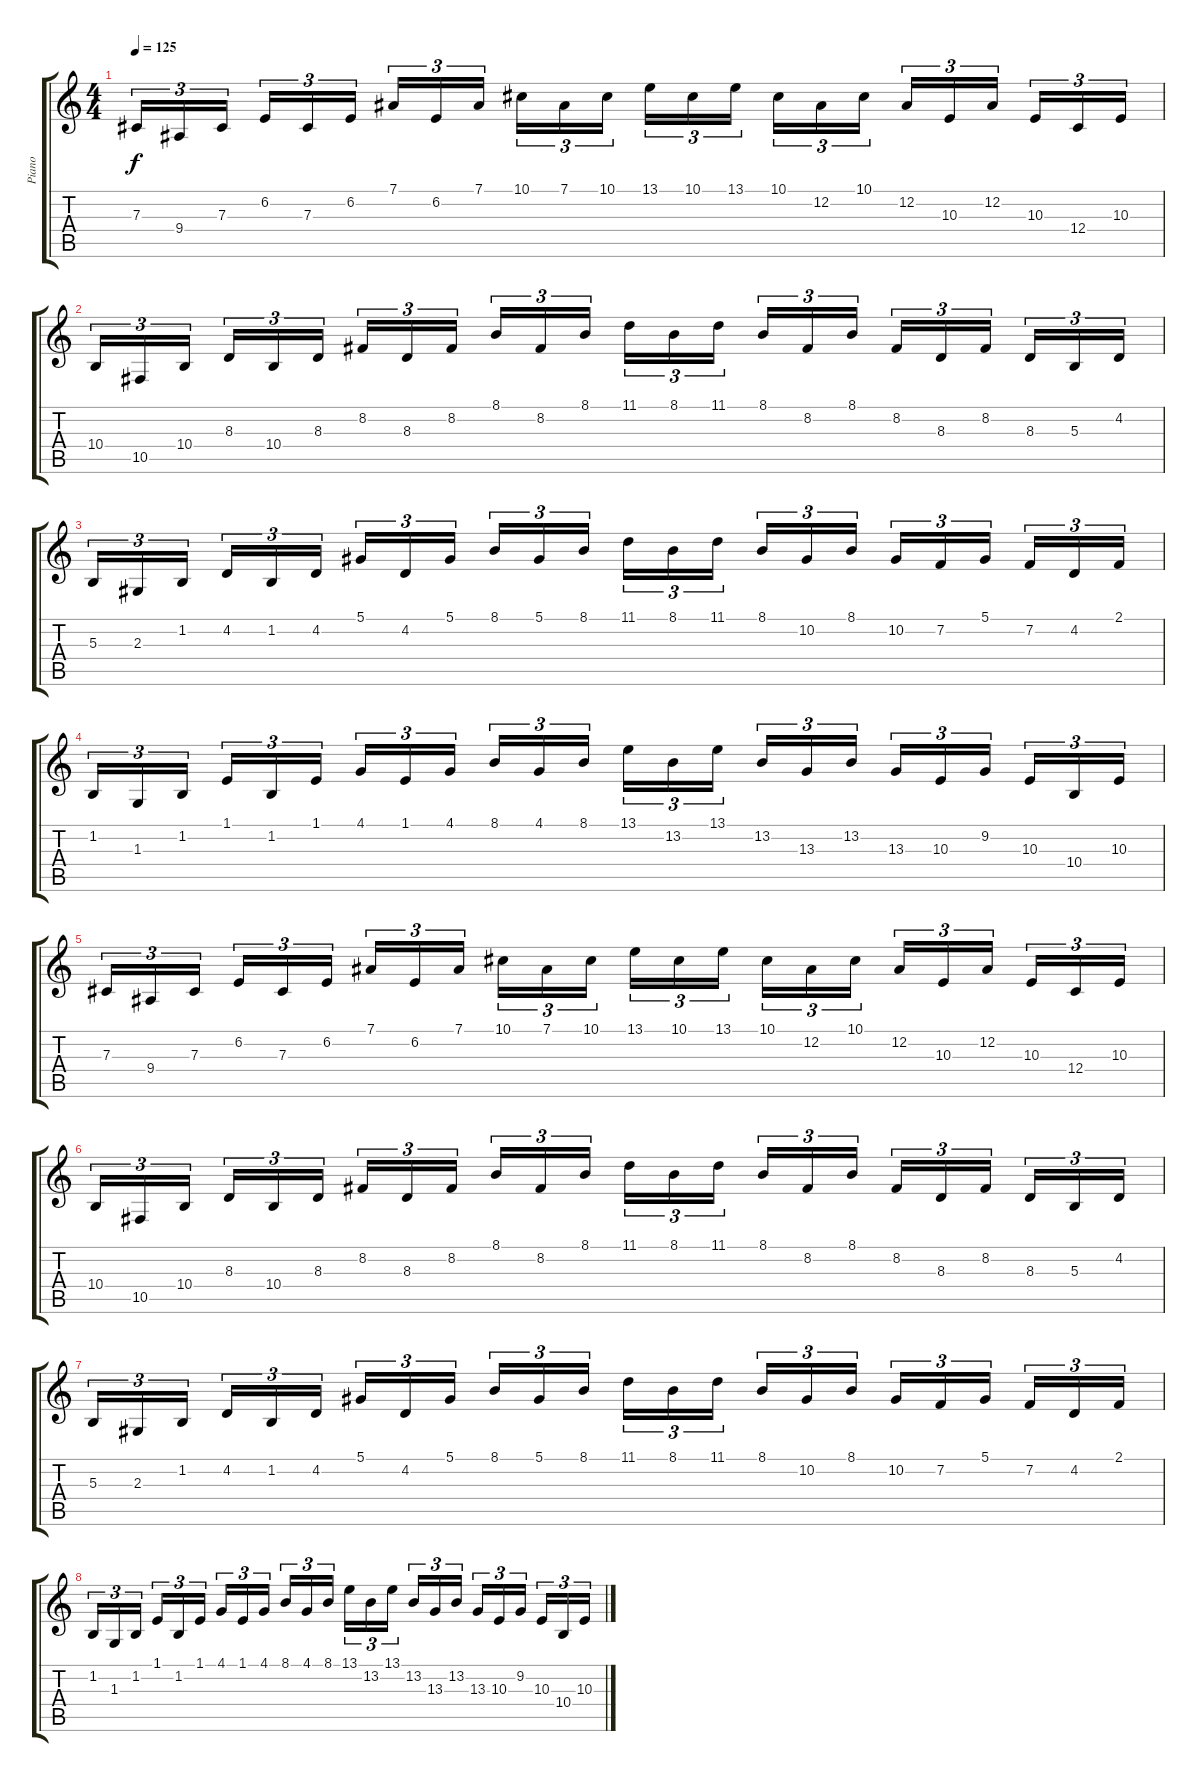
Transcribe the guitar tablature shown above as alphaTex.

\track ("Piano" "Piano") {instrument acousticgrandpiano}
\staff {score tabs}
\tuning (Eb4 Bb3 Gb3 Db3 Ab2 Db2) {hide}
\ts (4 4)
\tempo 125
\clef g2
\ks c
7.3.16{tu (3 2) dy f} 9.4.16{tu (3 2)} 7.3.16{tu (3 2) beam splitsecondary} 6.2.16{tu (3 2)} 7.3.16{tu (3 2)} 6.2.16{tu (3 2)} 7.1.16{tu (3 2)} 6.2.16{tu (3 2)} 7.1.16{tu (3 2) beam splitsecondary} 10.1.16{tu (3 2)} 7.1.16{tu (3 2)} 10.1.16{tu (3 2)} 13.1.16{tu (3 2)} 10.1.16{tu (3 2)} 13.1.16{tu (3 2) beam splitsecondary} 10.1.16{tu (3 2)} 12.2.16{tu (3 2)} 10.1.16{tu (3 2)} 12.2.16{tu (3 2)} 10.3.16{tu (3 2)} 12.2.16{tu (3 2) beam splitsecondary} 10.3.16{tu (3 2)} 12.4.16{tu (3 2)} 10.3.16{tu (3 2)} |
10.4.16{tu (3 2)} 10.5.16{tu (3 2)} 10.4.16{tu (3 2) beam splitsecondary} 8.3.16{tu (3 2)} 10.4.16{tu (3 2)} 8.3.16{tu (3 2)} 8.2.16{tu (3 2)} 8.3.16{tu (3 2)} 8.2.16{tu (3 2) beam splitsecondary} 8.1.16{tu (3 2)} 8.2.16{tu (3 2)} 8.1.16{tu (3 2)} 11.1.16{tu (3 2)} 8.1.16{tu (3 2)} 11.1.16{tu (3 2) beam splitsecondary} 8.1.16{tu (3 2)} 8.2.16{tu (3 2)} 8.1.16{tu (3 2)} 8.2.16{tu (3 2)} 8.3.16{tu (3 2)} 8.2.16{tu (3 2) beam splitsecondary} 8.3.16{tu (3 2)} 5.3.16{tu (3 2)} 4.2.16{tu (3 2)} |
5.3.16{tu (3 2)} 2.3.16{tu (3 2)} 1.2.16{tu (3 2) beam splitsecondary} 4.2.16{tu (3 2)} 1.2.16{tu (3 2)} 4.2.16{tu (3 2)} 5.1.16{tu (3 2)} 4.2.16{tu (3 2)} 5.1.16{tu (3 2) beam splitsecondary} 8.1.16{tu (3 2)} 5.1.16{tu (3 2)} 8.1.16{tu (3 2)} 11.1.16{tu (3 2)} 8.1.16{tu (3 2)} 11.1.16{tu (3 2) beam splitsecondary} 8.1.16{tu (3 2)} 10.2.16{tu (3 2)} 8.1.16{tu (3 2)} 10.2.16{tu (3 2)} 7.2.16{tu (3 2)} 5.1.16{tu (3 2) beam splitsecondary} 7.2.16{tu (3 2)} 4.2.16{tu (3 2)} 2.1.16{tu (3 2)} |
1.2.16{tu (3 2)} 1.3.16{tu (3 2)} 1.2.16{tu (3 2) beam splitsecondary} 1.1.16{tu (3 2)} 1.2.16{tu (3 2)} 1.1.16{tu (3 2)} 4.1.16{tu (3 2)} 1.1.16{tu (3 2)} 4.1.16{tu (3 2) beam splitsecondary} 8.1.16{tu (3 2)} 4.1.16{tu (3 2)} 8.1.16{tu (3 2)} 13.1.16{tu (3 2)} 13.2.16{tu (3 2)} 13.1.16{tu (3 2) beam splitsecondary} 13.2.16{tu (3 2)} 13.3.16{tu (3 2)} 13.2.16{tu (3 2)} 13.3.16{tu (3 2)} 10.3.16{tu (3 2)} 9.2.16{tu (3 2) beam splitsecondary} 10.3.16{tu (3 2)} 10.4.16{tu (3 2)} 10.3.16{tu (3 2)} |
7.3.16{tu (3 2)} 9.4.16{tu (3 2)} 7.3.16{tu (3 2) beam splitsecondary} 6.2.16{tu (3 2)} 7.3.16{tu (3 2)} 6.2.16{tu (3 2)} 7.1.16{tu (3 2)} 6.2.16{tu (3 2)} 7.1.16{tu (3 2) beam splitsecondary} 10.1.16{tu (3 2)} 7.1.16{tu (3 2)} 10.1.16{tu (3 2)} 13.1.16{tu (3 2)} 10.1.16{tu (3 2)} 13.1.16{tu (3 2) beam splitsecondary} 10.1.16{tu (3 2)} 12.2.16{tu (3 2)} 10.1.16{tu (3 2)} 12.2.16{tu (3 2)} 10.3.16{tu (3 2)} 12.2.16{tu (3 2) beam splitsecondary} 10.3.16{tu (3 2)} 12.4.16{tu (3 2)} 10.3.16{tu (3 2)} |
10.4.16{tu (3 2)} 10.5.16{tu (3 2)} 10.4.16{tu (3 2) beam splitsecondary} 8.3.16{tu (3 2)} 10.4.16{tu (3 2)} 8.3.16{tu (3 2)} 8.2.16{tu (3 2)} 8.3.16{tu (3 2)} 8.2.16{tu (3 2) beam splitsecondary} 8.1.16{tu (3 2)} 8.2.16{tu (3 2)} 8.1.16{tu (3 2)} 11.1.16{tu (3 2)} 8.1.16{tu (3 2)} 11.1.16{tu (3 2) beam splitsecondary} 8.1.16{tu (3 2)} 8.2.16{tu (3 2)} 8.1.16{tu (3 2)} 8.2.16{tu (3 2)} 8.3.16{tu (3 2)} 8.2.16{tu (3 2) beam splitsecondary} 8.3.16{tu (3 2)} 5.3.16{tu (3 2)} 4.2.16{tu (3 2)} |
5.3.16{tu (3 2)} 2.3.16{tu (3 2)} 1.2.16{tu (3 2) beam splitsecondary} 4.2.16{tu (3 2)} 1.2.16{tu (3 2)} 4.2.16{tu (3 2)} 5.1.16{tu (3 2)} 4.2.16{tu (3 2)} 5.1.16{tu (3 2) beam splitsecondary} 8.1.16{tu (3 2)} 5.1.16{tu (3 2)} 8.1.16{tu (3 2)} 11.1.16{tu (3 2)} 8.1.16{tu (3 2)} 11.1.16{tu (3 2) beam splitsecondary} 8.1.16{tu (3 2)} 10.2.16{tu (3 2)} 8.1.16{tu (3 2)} 10.2.16{tu (3 2)} 7.2.16{tu (3 2)} 5.1.16{tu (3 2) beam splitsecondary} 7.2.16{tu (3 2)} 4.2.16{tu (3 2)} 2.1.16{tu (3 2)} |
1.2.16{tu (3 2)} 1.3.16{tu (3 2)} 1.2.16{tu (3 2) beam splitsecondary} 1.1.16{tu (3 2)} 1.2.16{tu (3 2)} 1.1.16{tu (3 2)} 4.1.16{tu (3 2)} 1.1.16{tu (3 2)} 4.1.16{tu (3 2) beam splitsecondary} 8.1.16{tu (3 2)} 4.1.16{tu (3 2)} 8.1.16{tu (3 2)} 13.1.16{tu (3 2)} 13.2.16{tu (3 2)} 13.1.16{tu (3 2) beam splitsecondary} 13.2.16{tu (3 2)} 13.3.16{tu (3 2)} 13.2.16{tu (3 2)} 13.3.16{tu (3 2)} 10.3.16{tu (3 2)} 9.2.16{tu (3 2) beam splitsecondary} 10.3.16{tu (3 2)} 10.4.16{tu (3 2)} 10.3.16{tu (3 2)}
